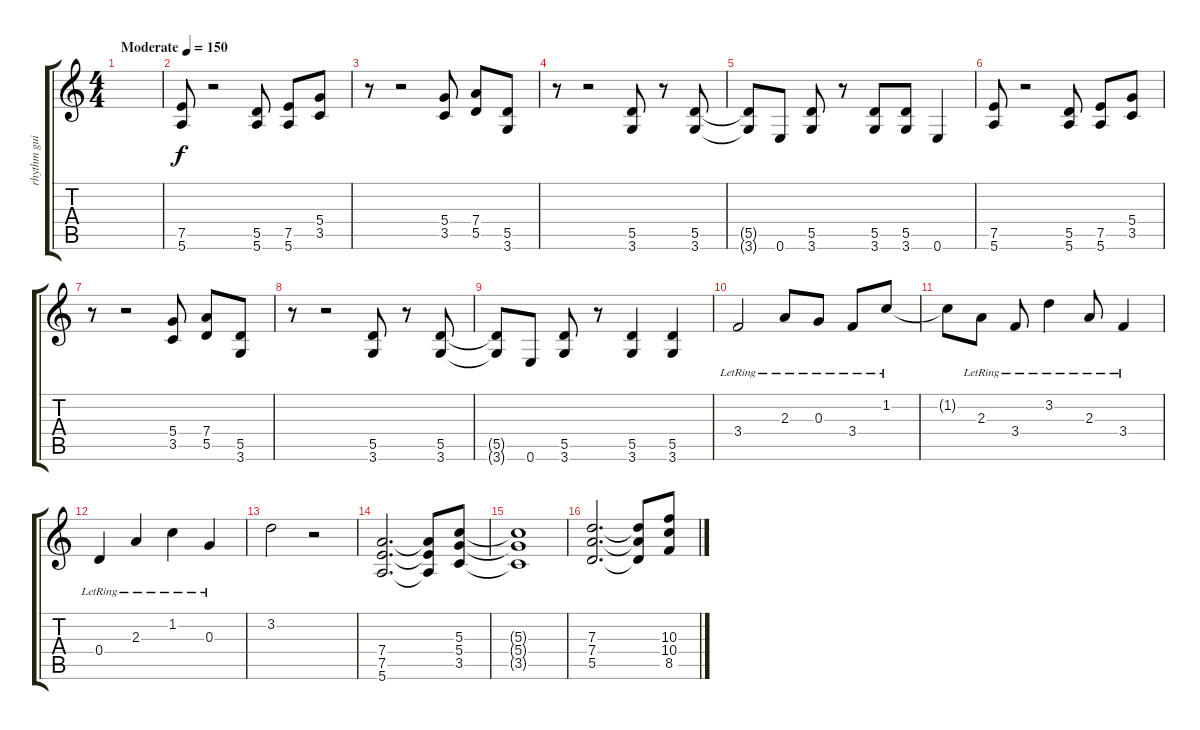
\track ("rhythm guitar" "rhythm gui") {instrument overdrivenguitar}
\staff {score tabs}
\tuning (E4 B3 G3 D3 A2 E2) {hide}
\ts (4 4)
\tempo (150 "Moderate")
\clef g2
\ks c
|
(7.5 5.6).8 r.2 (5.5 5.6).8 (7.5 5.6).8 (5.4 3.5).8 |
r.8 r.2 (5.4 3.5).8 (7.4 5.5).8 (5.5 3.6).8 |
r.8 r.2 (5.5 3.6).8 r.8 (5.5 3.6).8 |
(5.5{t} 3.6{t}).8 0.6.8 (5.5 3.6).8 r.8 (5.5 3.6).8 (5.5 3.6).8 0.6.4 |
(7.5 5.6).8 r.2 (5.5 5.6).8 (7.5 5.6).8 (5.4 3.5).8 |
r.8 r.2 (5.4 3.5).8 (7.4 5.5).8 (5.5 3.6).8 |
r.8 r.2 (5.5 3.6).8 r.8 (5.5 3.6).8 |
(5.5{t} 3.6{t}).8 0.6.8 (5.5 3.6).8 r.8 (5.5 3.6).4 (5.5 3.6).4 |
3.4{lr}.2 2.3{lr}.8 0.3{lr}.8 3.4{lr}.8 1.2{lr}.8 |
1.2{t}.8 2.3{lr}.8 3.4{lr}.8 3.2{lr}.4 2.3{lr}.8 3.4{lr}.4 |
0.4{lr}.4 2.3{lr}.4 1.2{lr}.4 0.3{lr}.4 |
3.2.2 r.2 |
(7.4 7.5 5.6).2{d} (7.4{t} 7.5{t} 5.6{t}).8 (5.3 5.4 3.5).8 |
(5.3{t} 5.4{t} 3.5{t}).1 |
(7.3 7.4 5.5).2{d} (7.3{t} 7.4{t} 5.5{t}).8 (10.3 10.4 8.5).8
